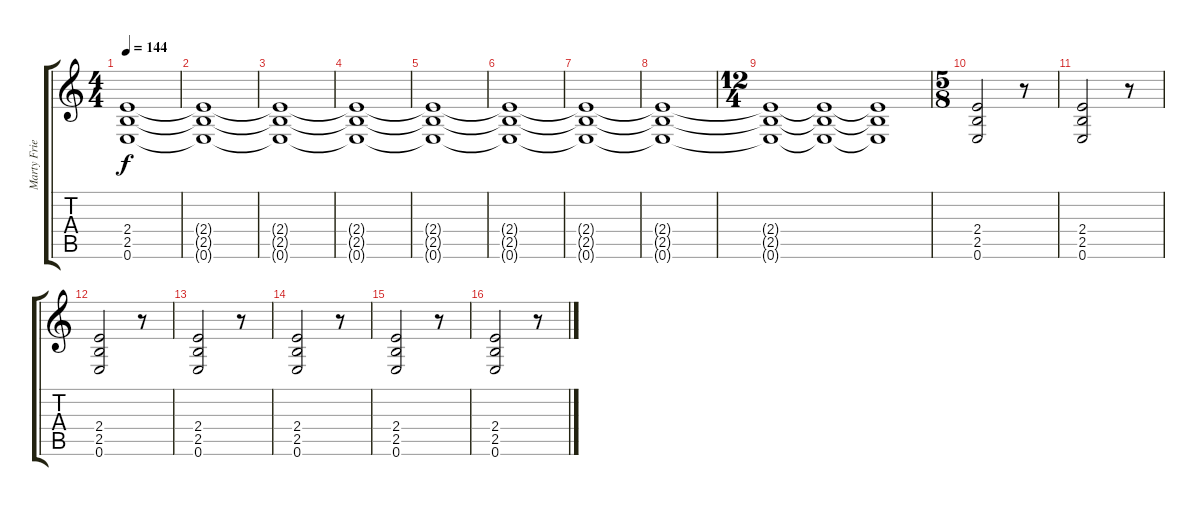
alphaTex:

\track ("Marty Friedman" "Marty Frie") {instrument distortionguitar}
\staff {score tabs}
\tuning (E4 B3 G3 D3 A2 E2) {hide}
\ts (4 4)
\tempo 144
\clef g2
\ks c
(2.4{t} 2.5{t} 0.6{t}).1{dy f} |
(2.4{t} 2.5{t} 0.6{t}).1 |
(2.4{t} 2.5{t} 0.6{t}).1 |
(2.4{t} 2.5{t} 0.6{t}).1 |
(2.4{t} 2.5{t} 0.6{t}).1 |
(2.4{t} 2.5{t} 0.6{t}).1 |
(2.4{t} 2.5{t} 0.6{t}).1 |
(2.4{t} 2.5{t} 0.6{t}).1 |
\ts (12 4)
(2.4{t} 2.5{t} 0.6{t}).1 (2.4{t} 2.5{t} 0.6{t}).1 (2.4{t} 2.5{t} 0.6{t}).1 |
\ts (5 8)
(2.4 2.5 0.6).2 r.8 |
(2.4 2.5 0.6).2{volume 13} r.8 |
(2.4 2.5 0.6).2{volume 12} r.8 |
(2.4 2.5 0.6).2{volume 11} r.8 |
(2.4 2.5 0.6).2{volume 10} r.8 |
(2.4 2.5 0.6).2{volume 9} r.8 |
(2.4 2.5 0.6).2{volume 8} r.8
